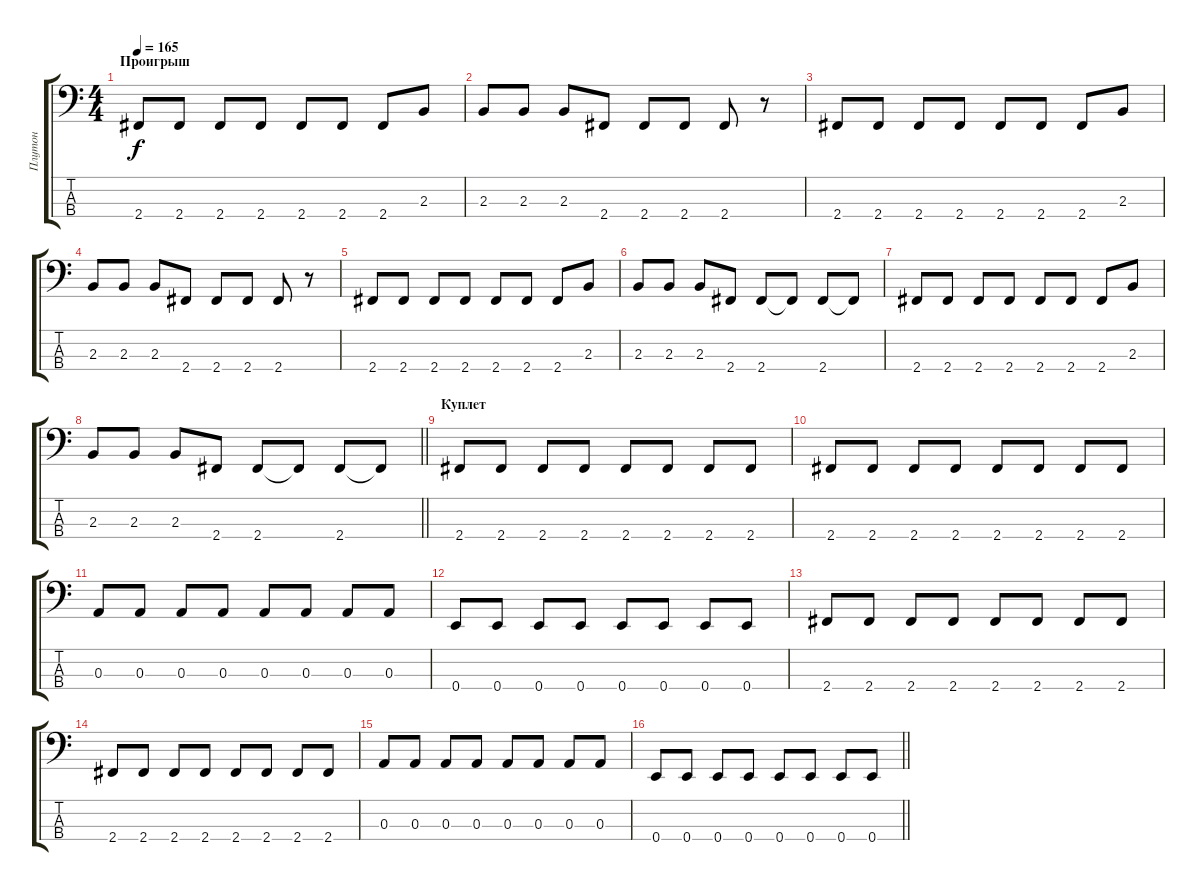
\track ("Плутон" "Плутон") {instrument electricbassfinger}
\staff {score tabs}
\tuning (G2 D2 A1 E1) {hide}
\ts (4 4)
\section ("" "Проигрыш")
\tempo 165
\clef f4
\ks c
2.4.8{dy f} 2.4.8 2.4.8 2.4.8 2.4.8 2.4.8 2.4.8 2.3.8 |
2.3.8 2.3.8 2.3.8 2.4.8 2.4.8 2.4.8 2.4.8 r.8 |
2.4.8 2.4.8 2.4.8 2.4.8 2.4.8 2.4.8 2.4.8 2.3.8 |
2.3.8 2.3.8 2.3.8 2.4.8 2.4.8 2.4.8 2.4.8 r.8 |
2.4.8 2.4.8 2.4.8 2.4.8 2.4.8 2.4.8 2.4.8 2.3.8 |
2.3.8 2.3.8 2.3.8 2.4.8 2.4.8 2.4{t}.8 2.4.8 2.4{t}.8 |
2.4.8 2.4.8 2.4.8 2.4.8 2.4.8 2.4.8 2.4.8 2.3.8 |
\barLineRight lightlight
2.3.8 2.3.8 2.3.8 2.4.8 2.4.8 2.4{t}.8 2.4.8 2.4{t}.8 |
\section ("" "Куплет")
2.4.8 2.4.8 2.4.8 2.4.8 2.4.8 2.4.8 2.4.8 2.4.8 |
2.4.8 2.4.8 2.4.8 2.4.8 2.4.8 2.4.8 2.4.8 2.4.8 |
0.3.8 0.3.8 0.3.8 0.3.8 0.3.8 0.3.8 0.3.8 0.3.8 |
0.4.8 0.4.8 0.4.8 0.4.8 0.4.8 0.4.8 0.4.8 0.4.8 |
2.4.8 2.4.8 2.4.8 2.4.8 2.4.8 2.4.8 2.4.8 2.4.8 |
2.4.8 2.4.8 2.4.8 2.4.8 2.4.8 2.4.8 2.4.8 2.4.8 |
0.3.8 0.3.8 0.3.8 0.3.8 0.3.8 0.3.8 0.3.8 0.3.8 |
\barLineRight lightlight
0.4.8 0.4.8 0.4.8 0.4.8 0.4.8 0.4.8 0.4.8 0.4.8
